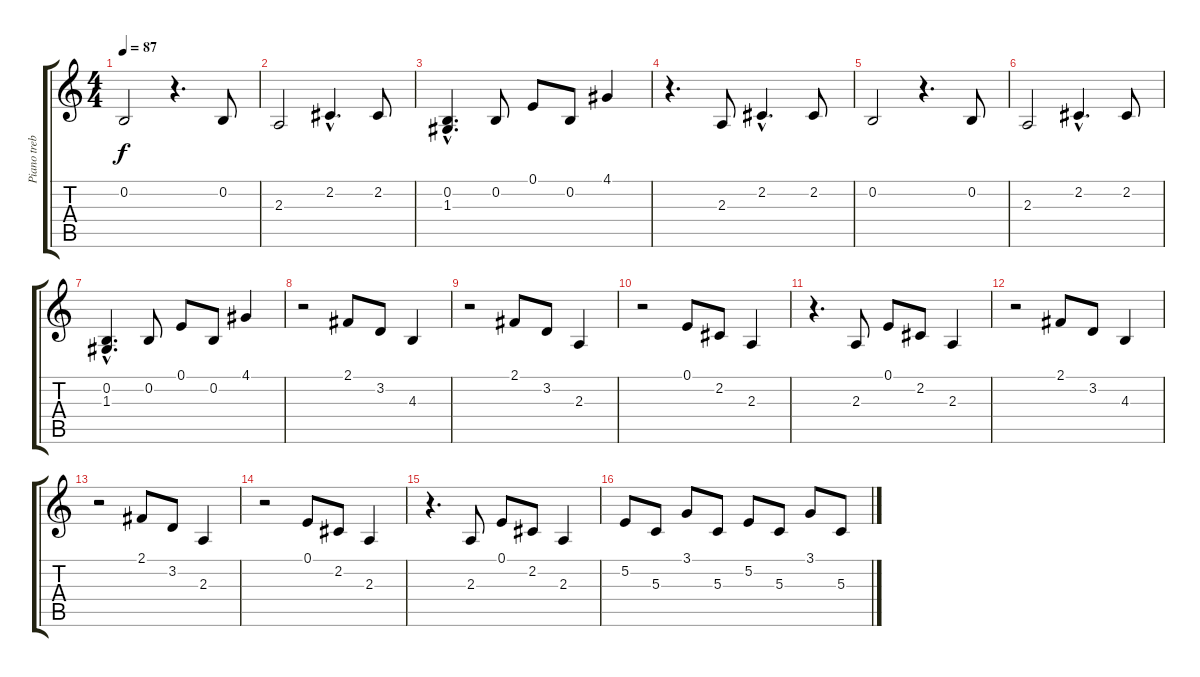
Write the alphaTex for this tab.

\track ("Piano treble" "Piano treb") {instrument acousticgrandpiano}
\staff {score tabs}
\tuning (E4 B3 G3 D3 A2 E2) {hide}
\ts (4 4)
\tempo 87
\clef g2
\ks c
0.2.2{dy f} r.4{d} 0.2.8 |
2.3.2 2.2{hac}.4{d} 2.2.8 |
(0.2{hac} 1.3{hac}).4{d} 0.2.8 0.1.8 0.2.8 4.1.4 |
r.4{d} 2.3.8 2.2{hac}.4{d} 2.2.8 |
0.2.2 r.4{d} 0.2.8 |
2.3.2 2.2{hac}.4{d} 2.2.8 |
(0.2{hac} 1.3{hac}).4{d} 0.2.8 0.1.8 0.2.8 4.1.4 |
r.2 2.1.8 3.2.8 4.3.4 |
r.2 2.1.8 3.2.8 2.3.4 |
r.2 0.1.8 2.2.8 2.3.4 |
r.4{d} 2.3.8 0.1.8 2.2.8 2.3.4 |
r.2 2.1.8 3.2.8 4.3.4 |
r.2 2.1.8 3.2.8 2.3.4 |
r.2 0.1.8 2.2.8 2.3.4 |
r.4{d} 2.3.8 0.1.8 2.2.8 2.3.4 |
5.2.8 5.3.8 3.1.8 5.3.8 5.2.8 5.3.8 3.1.8 5.3.8
